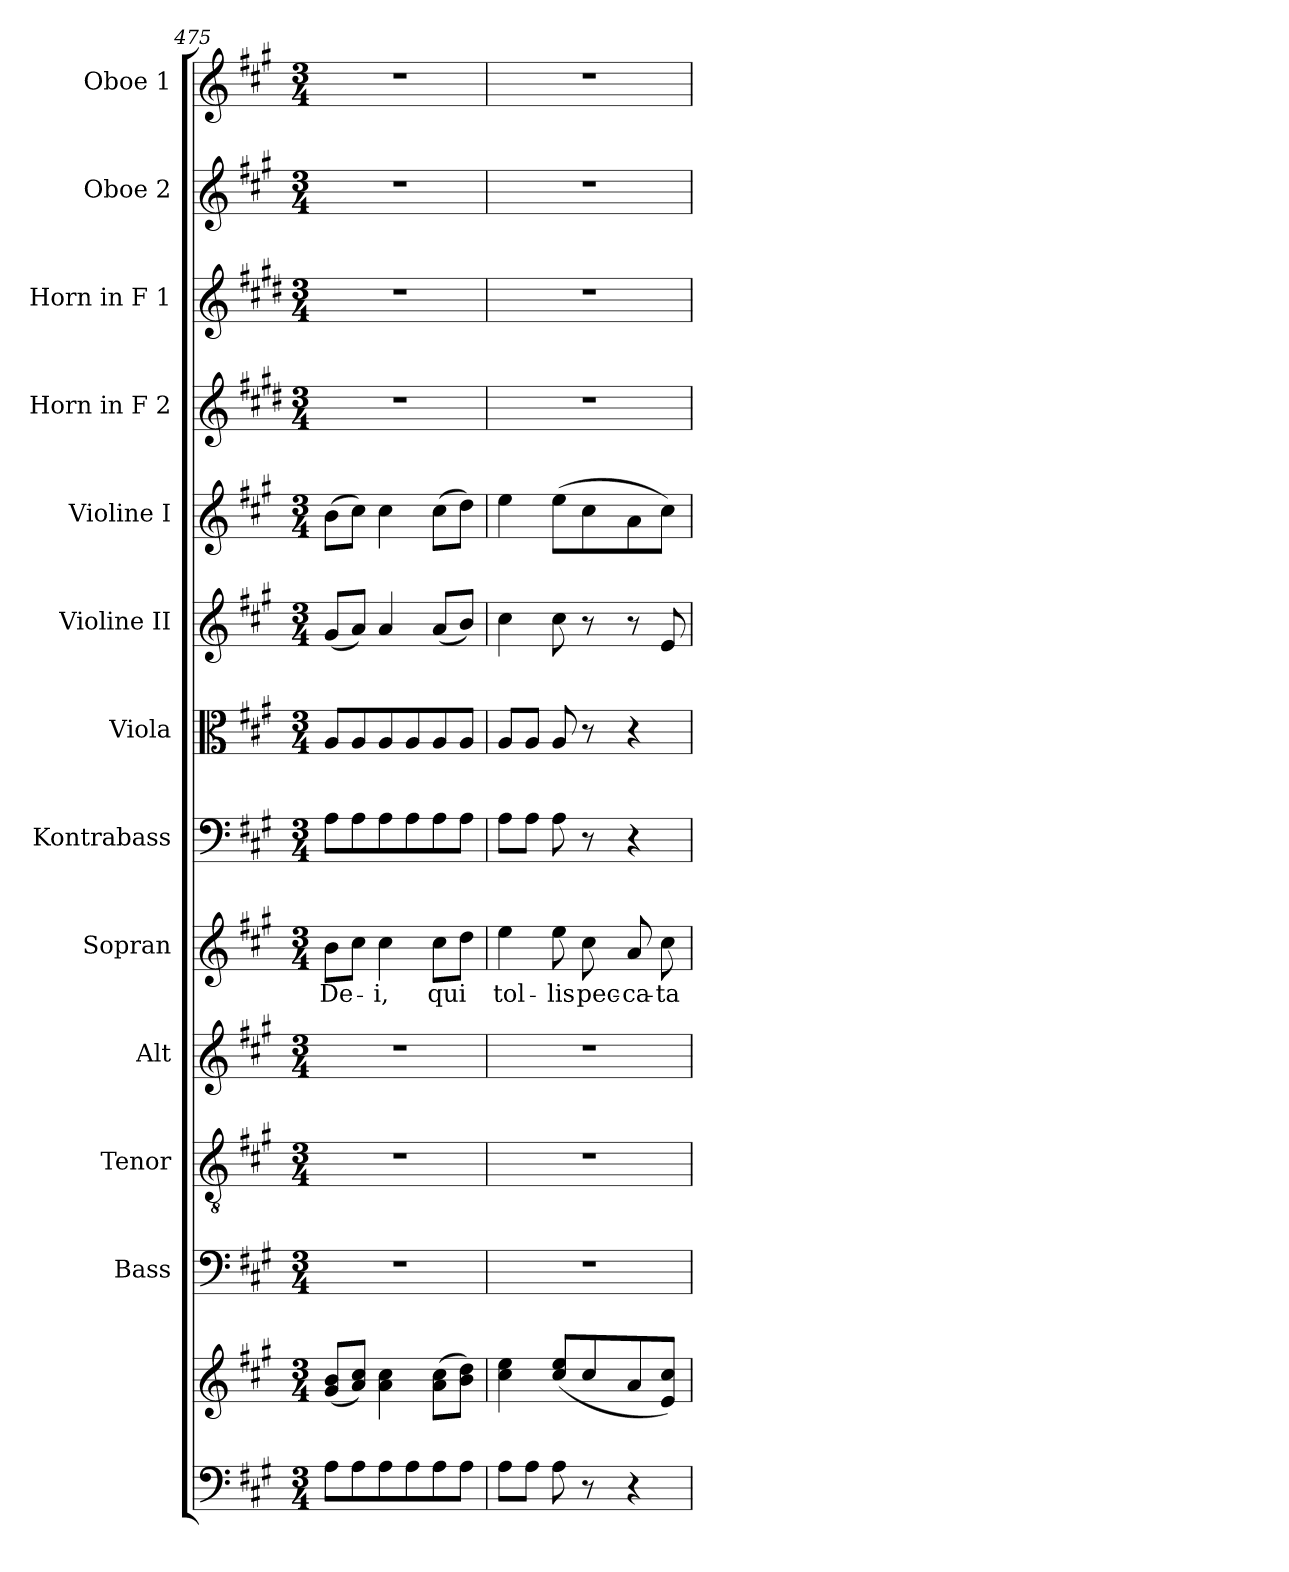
**kern	**kern	**kern	**kern	**kern	**kern	**text	**kern	**kern	**kern	**kern	**kern	**kern	**kern	**kern
*part13	*part13	*part12	*part11	*part10	*part9	*part9	*part8	*part7	*part6	*part5	*part4	*part3	*part2	*part1
*staff14	*staff13	*staff12	*staff11	*staff10	*staff9	*staff9	*staff8	*staff7	*staff6	*staff5	*staff4	*staff3	*staff2	*staff1
*	*	*I"Bass	*I"Tenor	*I"Alt	*I"Sopran	*	*I"Kontrabass	*I"Viola	*I"Violine II	*I"Violine I	*I"Horn in F 2	*I"Horn in F 1	*I"Oboe 2	*I"Oboe 1
*	*	*I'B.	*I'T.	*I'A.	*I'S.	*	*I'Kb.	*I'Vla.	*I'Vl. II	*I'Vl. I	*	*	*I'Ob.. 2	*I'Ob. 1
!!LO:PB:g=z
*clefF4	*clefG2	*clefF4	*clefGv2	*clefG2	*clefG2	*	*clefF4	*clefC3	*clefG2	*clefG2	*clefG2	*clefG2	*clefG2	*clefG2
*	*	*	*	*	*	*	*ITrd7c12	*	*	*	*ITrd4c7	*ITrd4c7	*	*
*k[f#c#g#]	*k[f#c#g#]	*k[f#c#g#]	*k[f#c#g#]	*k[f#c#g#]	*k[f#c#g#]	*	*k[f#c#g#]	*k[f#c#g#]	*k[f#c#g#]	*k[f#c#g#]	*k[f#c#g#]	*k[f#c#g#]	*k[f#c#g#]	*k[f#c#g#]
*A:	*A:	*A:	*A:	*A:	*A:	*	*A:	*A:	*A:	*A:	*A:	*A:	*A:	*A:
*M3/4	*M3/4	*M3/4	*M3/4	*M3/4	*M3/4	*	*M3/4	*M3/4	*M3/4	*M3/4	*M3/4	*M3/4	*M3/4	*M3/4
=475	=475	=475	=475	=475	=475	=475	=475	=475	=475	=475	=475	=475	=475	=475
!	!	!	!	!	!	!LO:LY:b	!	!	!	!	!	!	!	!
8A\L	(<8g#/ 8b/L	2.r	2.r	2.r	8b\L	De-	8AA\L	8A/L	(<8g#/L	(>8b\L	2.r	2.r	2.r	2.r
8A\	8a/ 8cc#/J)	.	.	.	8cc#\J	.	8AA\	8A/	8a/J)	8cc#\J)	.	.	.	.
!	!	!	!	!	!	!LO:LY:b	!	!	!	!	!	!	!	!
8A\	4a\ 4cc#\	.	.	.	4cc#\	-i,	8AA\	8A/	4a/	4cc#\	.	.	.	.
8A\	.	.	.	.	.	.	8AA\	8A/	.	.	.	.	.	.
!	!	!	!	!	!	!LO:LY:b	!	!	!	!	!	!	!	!
8A\	(>8a\ 8cc#\L	.	.	.	8cc#\L	qui	8AA\	8A/	(<8a/L	(>8cc#\L	.	.	.	.
8A\J	8b\ 8dd\J)	.	.	.	8dd\J	.	8AA\J	8A/J	8b/J)	8dd\J)	.	.	.	.
=476	=476	=476	=476	=476	=476	=476	=476	=476	=476	=476	=476	=476	=476	=476
!	!	!	!	!	!	!LO:LY:b	!	!	!	!	!	!	!	!
8A\L	4cc#\ 4ee\	2.r	2.r	2.r	4ee\	tol-	8AA\L	8A/L	4cc#\	4ee\	2.r	2.r	2.r	2.r
8A\J	.	.	.	.	.	.	8AA\J	8A/J	.	.	.	.	.	.
!	!	!	!	!	!	!LO:LY:b	!	!	!	!	!	!	!	!
8A\	(<8cc#/ 8ee/L	.	.	.	8ee\	-lis	8AA\	8A/	8cc#\	(>8ee\L	.	.	.	.
!	!	!	!	!	!	!LO:LY:b	!	!	!	!	!	!	!	!
8r	8cc#/	.	.	.	8cc#\	pec-	8r	8r	8r	8cc#\	.	.	.	.
!	!	!	!	!	!	!LO:LY:b	!	!	!	!	!	!	!	!
4r	8a/	.	.	.	8a/	-ca-	4r	4r	8r	8a\	.	.	.	.
!	!	!	!	!	!	!LO:LY:b	!	!	!	!	!	!	!	!
.	8e/ 8cc#/J)	.	.	.	8cc#\	-ta	.	.	8e/	8cc#\J)	.	.	.	.
=	=	=	=	=	=	=	=	=	=	=	=	=	=	=
*-	*-	*-	*-	*-	*-	*-	*-	*-	*-	*-	*-	*-	*-	*-
